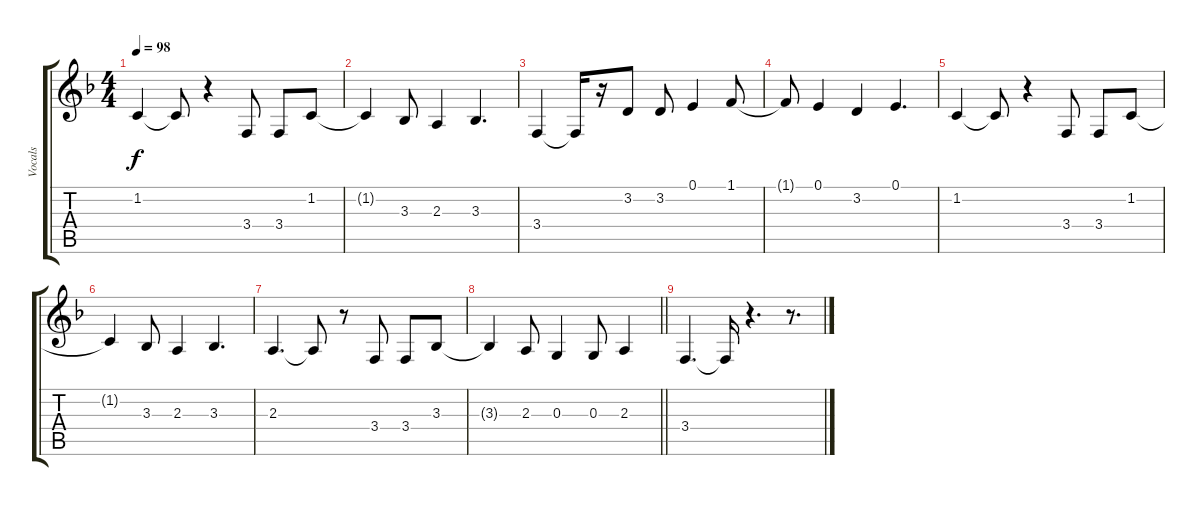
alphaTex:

\track ("Vocals" "Vocals") {instrument flute}
\staff {score tabs}
\tuning (E4 B3 G3 D3 A2 D2) {hide}
\ts (4 4)
\tempo 98
\clef g2
\ks f
1.2.4{dy f} 1.2{t}.8 r.4 3.4.8 3.4.8 1.2.8 |
1.2{t}.4 3.3.8 2.3.4 3.3.4{d} |
3.4.4 3.4{t}.16 r.16 3.2.8 3.2.8 0.1.4 1.1.8 |
1.1{t}.8 0.1.4 3.2.4 0.1.4{d} |
1.2.4 1.2{t}.8 r.4 3.4.8 3.4.8 1.2.8 |
1.2{t}.4 3.3.8 2.3.4 3.3.4{d} |
2.3.4{d} 2.3{t}.8 r.8 3.4.8 3.4.8 3.3.8 |
\barLineRight lightlight
3.3{t}.4 2.3.8 0.3.4 0.3.8 2.3.4 |
3.4.4{d} 3.4{t}.16 r.4{d} r.8{d}
